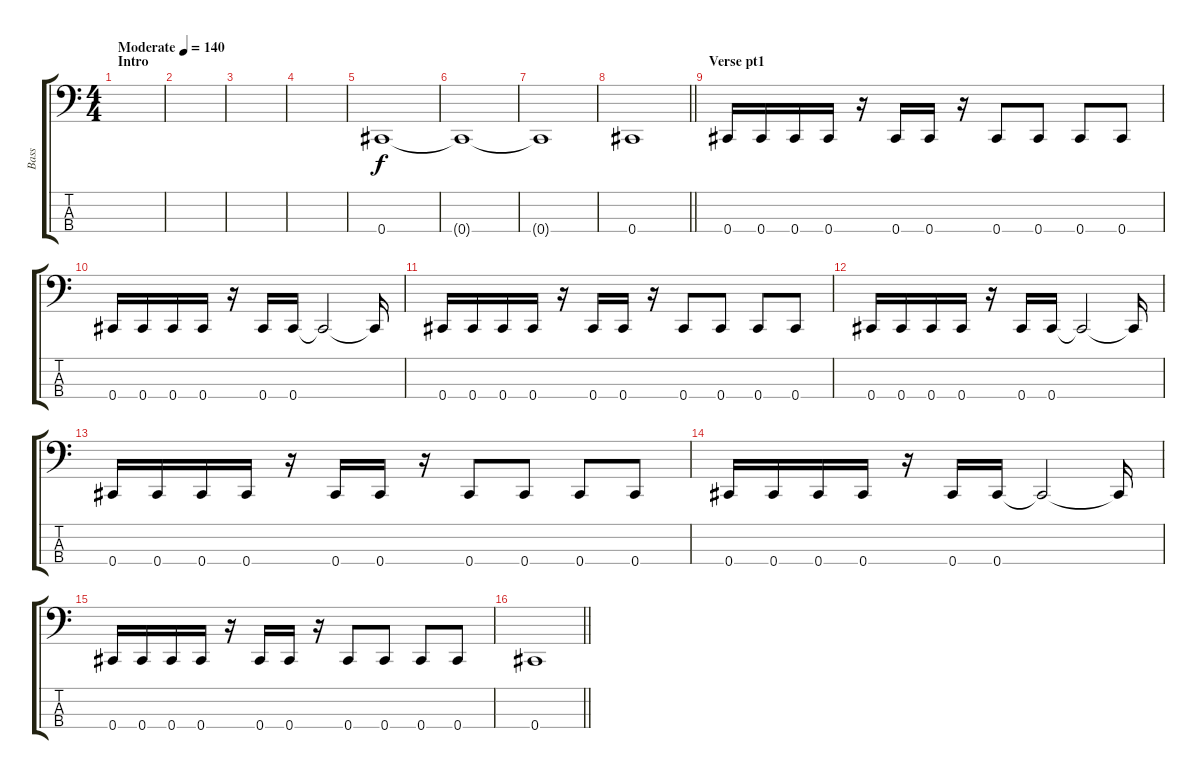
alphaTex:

\track ("Bass" "Bass") {instrument electricbasspick}
\staff {score tabs}
\tuning (Gb2 Db2 Ab1 Db1) {hide}
\ts (4 4)
\section ("" "Intro")
\tempo (140 "Moderate")
\clef f4
\ks c
|
|
|
|
0.4.1 |
0.4{t}.1{dy f} |
0.4{t}.1 |
\barLineRight lightlight
0.4.1 |
\section ("" "Verse pt1")
0.4.16 0.4.16 0.4.16 0.4.16 r.16 0.4.16 0.4.16 r.16 0.4.8 0.4.8 0.4.8 0.4.8 |
0.4.16 0.4.16 0.4.16 0.4.16 r.16 0.4.16 0.4.16 0.4{t}.2 0.4{t}.16 |
0.4.16 0.4.16 0.4.16 0.4.16 r.16 0.4.16 0.4.16 r.16 0.4.8 0.4.8 0.4.8 0.4.8 |
0.4.16 0.4.16 0.4.16 0.4.16 r.16 0.4.16 0.4.16 0.4{t}.2 0.4{t}.16 |
0.4.16 0.4.16 0.4.16 0.4.16 r.16 0.4.16 0.4.16 r.16 0.4.8 0.4.8 0.4.8 0.4.8 |
0.4.16 0.4.16 0.4.16 0.4.16 r.16 0.4.16 0.4.16 0.4{t}.2 0.4{t}.16 |
0.4.16 0.4.16 0.4.16 0.4.16 r.16 0.4.16 0.4.16 r.16 0.4.8 0.4.8 0.4.8 0.4.8 |
\barLineRight lightlight
0.4.1
